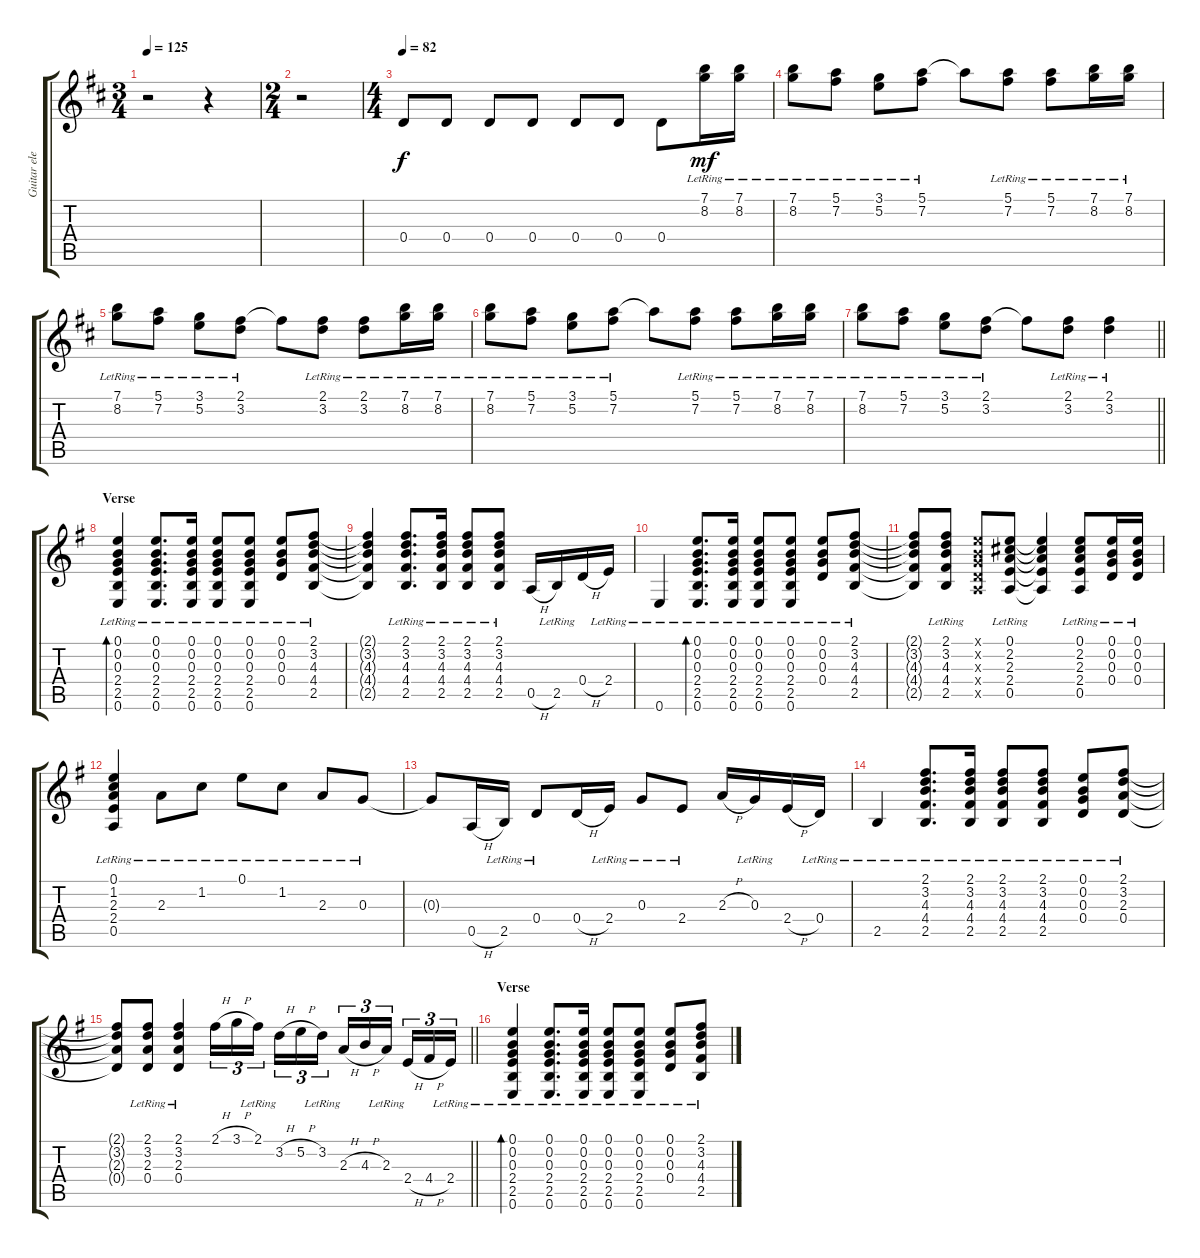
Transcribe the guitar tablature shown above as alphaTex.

\track ("Guitar electric" "Guitar ele") {instrument electricguitarjazz}
\staff {score tabs}
\tuning (E4 B3 G3 D3 A2 E2) {hide}
\ts (3 4)
\tempo 125
\clef g2
\ks d
r.2{dy f} r.4 |
\ts (2 4)
r.2 |
\ts (4 4)
\tempo 82
0.4.8 0.4.8 0.4.8 0.4.8 0.4.8 0.4.8 0.4.8 (7.1{lr} 8.2{lr}).16{dy mf} (7.1{lr} 8.2{lr}).16 |
(7.1{lr} 8.2{lr}).8 (5.1{lr} 7.2{lr}).8 (3.1{lr} 5.2{lr}).8 (5.1{lr} 7.2{lr}).8 5.1{t}.8 (5.1{lr} 7.2{lr}).8 (5.1{lr} 7.2{lr}).8 (7.1{lr} 8.2{lr}).16 (7.1{lr} 8.2{lr}).16 |
(7.1{lr} 8.2{lr}).8 (5.1{lr} 7.2{lr}).8 (3.1{lr} 5.2{lr}).8 (2.1{lr} 3.2{lr}).8 2.1{t}.8 (2.1{lr} 3.2{lr}).8 (2.1{lr} 3.2{lr}).8 (7.1{lr} 8.2{lr}).16 (7.1{lr} 8.2{lr}).16 |
(7.1{lr} 8.2{lr}).8 (5.1{lr} 7.2{lr}).8 (3.1{lr} 5.2{lr}).8 (5.1{lr} 7.2{lr}).8 5.1{t}.8 (5.1{lr} 7.2{lr}).8 (5.1{lr} 7.2{lr}).8 (7.1{lr} 8.2{lr}).16 (7.1{lr} 8.2{lr}).16 |
\barLineRight lightlight
(7.1{lr} 8.2{lr}).8 (5.1{lr} 7.2{lr}).8 (3.1{lr} 5.2{lr}).8 (2.1{lr} 3.2{lr}).8 2.1{t}.8 (2.1{lr} 3.2{lr}).8 (2.1{lr} 3.2{lr}).4 |
\section ("" "Verse")
\ks eminor
(0.1{lr} 0.2{lr} 0.3{lr} 2.4{lr} 2.5{lr} 0.6{lr}).4{bd 60} (0.1{lr} 0.2{lr} 0.3{lr} 2.4{lr} 2.5{lr} 0.6{lr}).8{d} (0.1{lr} 0.2{lr} 0.3{lr} 2.4{lr} 2.5{lr} 0.6{lr}).16 (0.1{lr} 0.2{lr} 0.3{lr} 2.4{lr} 2.5{lr} 0.6{lr}).8 (0.1{lr} 0.2{lr} 0.3{lr} 2.4{lr} 2.5{lr} 0.6{lr}).8 (0.1{lr} 0.2{lr} 0.3{lr} 0.4{lr}).8 (2.1{lr} 3.2{lr} 4.3{lr} 4.4{lr} 2.5{lr}).8 |
(2.1{t} 3.2{t} 4.3{t} 4.4{t} 2.5{t}).4 (2.1{lr} 3.2{lr} 4.3{lr} 4.4{lr} 2.5{lr}).8{d} (2.1{lr} 3.2{lr} 4.3{lr} 4.4{lr} 2.5{lr}).16 (2.1{lr} 3.2{lr} 4.3{lr} 4.4{lr} 2.5{lr}).8 (2.1{lr} 3.2{lr} 4.3{lr} 4.4{lr} 2.5{lr}).8 0.5{h}.16 2.5{lr}.16 0.4{h}.16 2.4{lr}.16 |
0.6{lr}.4 (0.1{lr} 0.2{lr} 0.3{lr} 2.4{lr} 2.5{lr} 0.6{lr}).8{d bd 60} (0.1{lr} 0.2{lr} 0.3{lr} 2.4{lr} 2.5{lr} 0.6{lr}).16 (0.1{lr} 0.2{lr} 0.3{lr} 2.4{lr} 2.5{lr} 0.6{lr}).8 (0.1{lr} 0.2{lr} 0.3{lr} 2.4{lr} 2.5{lr} 0.6{lr}).8 (0.1{lr} 0.2{lr} 0.3{lr} 0.4{lr}).8 (2.1{lr} 3.2{lr} 4.3{lr} 4.4{lr} 2.5{lr}).8 |
(2.1{t} 3.2{t} 4.3{t} 4.4{t} 2.5{t}).8 (2.1{lr} 3.2{lr} 4.3{lr} 4.4{lr} 2.5{lr}).8 (0.1{x} 0.2{x} 0.3{x} 0.4{x} 0.5{x}).8 (0.1{lr} 2.2{lr} 2.3{lr} 2.4{lr} 0.5{lr}).8 (0.1{t} 2.2{t} 2.3{t} 2.4{t} 0.5{t}).4 (0.1{lr} 2.2{lr} 2.3{lr} 2.4{lr} 0.5{lr}).8 (0.1{lr} 0.2{lr} 0.3{lr} 0.4{lr}).16 (0.1{lr} 0.2{lr} 0.3{lr} 0.4{lr}).16 |
(0.1{lr} 1.2{lr} 2.3{lr} 2.4{lr} 0.5{lr}).4 2.3{lr}.8 1.2{lr}.8 0.1{lr}.8 1.2{lr}.8 2.3{lr}.8 0.3{lr}.8 |
0.3{t}.8 0.5{h}.16 2.5{lr}.16 0.4{lr}.8 0.4{h}.16 2.4{lr}.16 0.3{lr}.8 2.4{lr}.8 2.3{h}.16 0.3{lr}.16 2.4{h}.16 0.4{lr}.16 |
2.5{lr}.4 (2.1{lr} 3.2{lr} 4.3{lr} 4.4{lr} 2.5{lr}).8{d} (2.1{lr} 3.2{lr} 4.3{lr} 4.4{lr} 2.5{lr}).16 (2.1{lr} 3.2{lr} 4.3{lr} 4.4{lr} 2.5{lr}).8 (2.1{lr} 3.2{lr} 4.3{lr} 4.4{lr} 2.5{lr}).8 (0.1{lr} 0.2{lr} 0.3{lr} 0.4{lr}).8 (2.1{lr} 3.2{lr} 2.3{lr} 0.4{lr}).8 |
\barLineRight lightlight
(2.1{t} 3.2{t} 2.3{t} 0.4{t}).8 (2.1{lr} 3.2{lr} 2.3{lr} 0.4{lr}).8 (2.1{lr} 3.2{lr} 2.3{lr} 0.4{lr}).4 2.1{h}.16{tu (3 2)} 3.1{h}.16{tu (3 2)} 2.1{lr}.16{tu (3 2) beam splitsecondary} 3.2{h}.16{tu (3 2)} 5.2{h}.16{tu (3 2)} 3.2{lr}.16{tu (3 2)} 2.3{h}.16{tu (3 2)} 4.3{h}.16{tu (3 2)} 2.3{lr}.16{tu (3 2) beam splitsecondary} 2.4{h}.16{tu (3 2)} 4.4{h}.16{tu (3 2)} 2.4{lr}.16{tu (3 2)} |
\section ("" "Verse")
(0.1{lr} 0.2{lr} 0.3{lr} 2.4{lr} 2.5{lr} 0.6{lr}).4{bd 60} (0.1{lr} 0.2{lr} 0.3{lr} 2.4{lr} 2.5{lr} 0.6{lr}).8{d} (0.1{lr} 0.2{lr} 0.3{lr} 2.4{lr} 2.5{lr} 0.6{lr}).16 (0.1{lr} 0.2{lr} 0.3{lr} 2.4{lr} 2.5{lr} 0.6{lr}).8 (0.1{lr} 0.2{lr} 0.3{lr} 2.4{lr} 2.5{lr} 0.6{lr}).8 (0.1{lr} 0.2{lr} 0.3{lr} 0.4{lr}).8 (2.1{lr} 3.2{lr} 4.3{lr} 4.4{lr} 2.5{lr}).8
